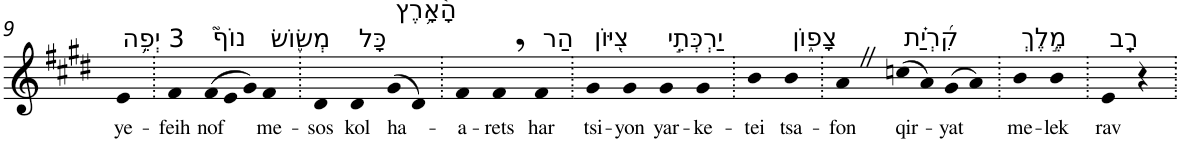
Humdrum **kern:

**kern	**text
*part1	*part1
*staff1	*staff1
*I"Piano	*
*I'Pno	*
!!LO:PB:g=z
*clefG2	*
*k[f#c#g#d#]	*
*E:	*
=9	=9
!LO:TX:a:t=3 יְפֵ֥ה	!
!	!LO:LY:b
4e	ye-
=10.	=10.
!	!LO:LY:b
4f#	-feih
*Xtuplet	*
!LO:TX:a:t=נוֹף֮	!
!	!LO:LY:b
(>12f#	nof
12e	.
12g#)	.
!LO:TX:a:t=מְשׂ֪וֹשׂ	!
!	!LO:LY:b
4f#	me-
=11.	=11.
!	!LO:LY:b
4d#	-sos
!LO:TX:a:t=כָּל	!
!	!LO:LY:b
4d#	kol
!LO:TX:a:t=הָ֫אָ֥רֶץ	!
!	!LO:LY:b
(>8g#	ha-
8d#)	.
=12.	=12.
!	!LO:LY:b
4f#	-a-
!	!LO:LY:b
4f#,	-rets
!LO:TX:a:t=הַר	!
!	!LO:LY:b
4f#	har
=13.	=13.
!LO:TX:a:t=צִ֭יּוֹן	!
!	!LO:LY:b
4g#	tsi-
!	!LO:LY:b
4g#	-yon
!LO:TX:a:t=יַרְכְּתֵ֣י	!
!	!LO:LY:b
4g#	yar-
!	!LO:LY:b
4g#	-ke-
=14.	=14.
!	!LO:LY:b
4b	-tei
!LO:TX:a:t=צָפ֑וֹן	!
!	!LO:LY:b
4b	tsa-
=15.	=15.
!	!LO:LY:b
4aZ	-fon
!LO:TX:a:t=קִ֝רְיַ֗ת	!
!	!LO:LY:b
(>8ccn	qir-
8a)	.
!	!LO:LY:b
(>8g#	-yat
8a)	.
=16.	=16.
!LO:TX:a:t=מֶ֣לֶךְ	!
!	!LO:LY:b
4b	me-
!	!LO:LY:b
4b	-lek
=17.	=17.
!LO:TX:a:t=רָֽב	!
!	!LO:LY:b
4e	rav
4r	.
=.	=.
*-	*-
